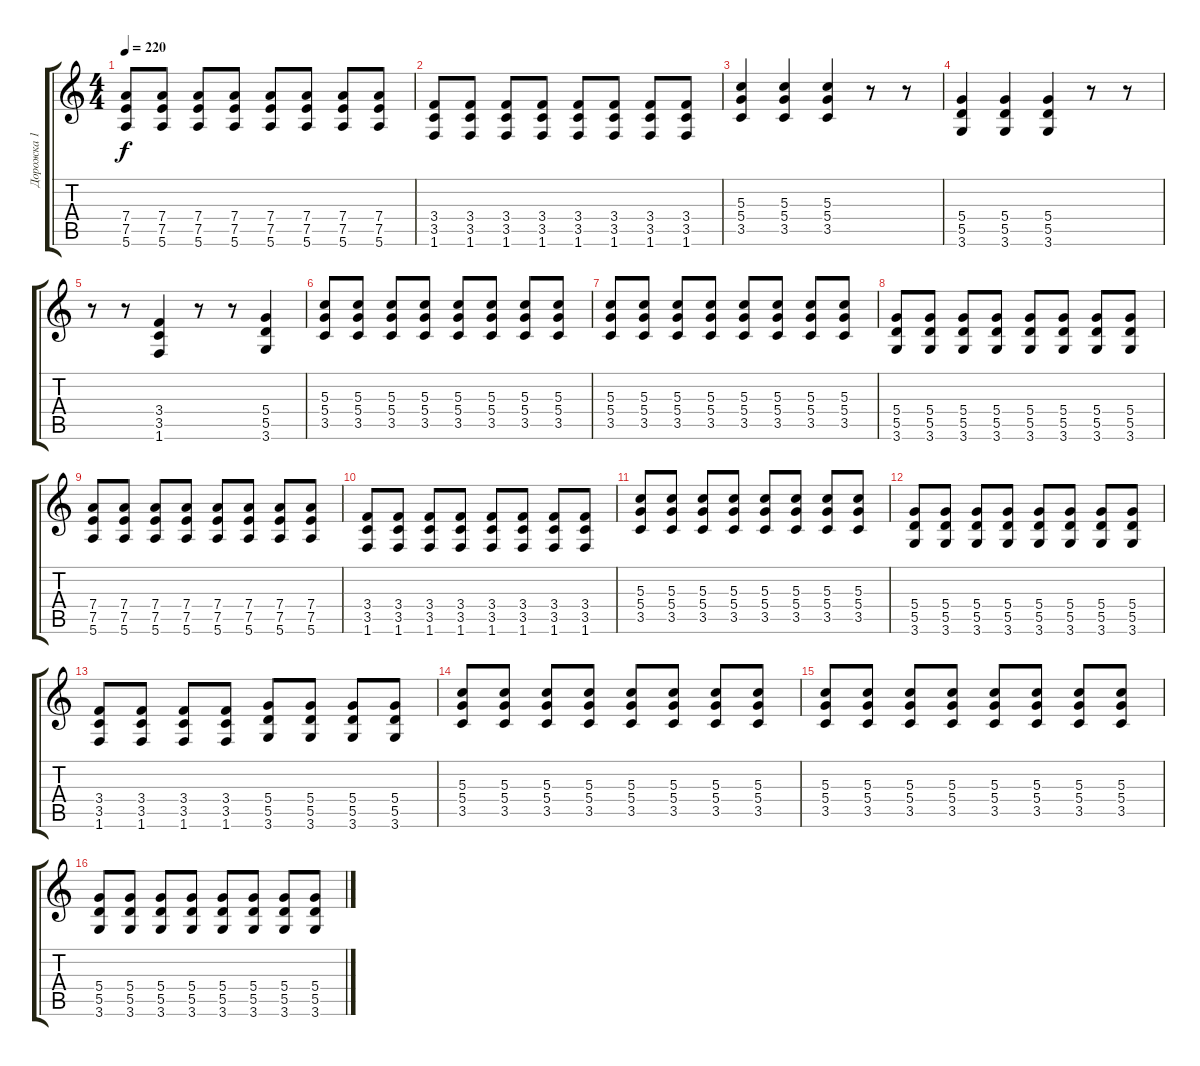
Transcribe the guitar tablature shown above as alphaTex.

\track ("Дорожка 1" "Дорожка 1") {instrument distortionguitar}
\staff {score tabs}
\tuning (E4 B3 G3 D3 A2 E2) {hide}
\ts (4 4)
\tempo 220
\clef g2
\ks c
(7.4 7.5 5.6).8{dy f} (7.4 7.5 5.6).8 (7.4 7.5 5.6).8 (7.4 7.5 5.6).8 (7.4 7.5 5.6).8 (7.4 7.5 5.6).8 (7.4 7.5 5.6).8 (7.4 7.5 5.6).8 |
(3.4 3.5 1.6).8 (3.4 3.5 1.6).8 (3.4 3.5 1.6).8 (3.4 3.5 1.6).8 (3.4 3.5 1.6).8 (3.4 3.5 1.6).8 (3.4 3.5 1.6).8 (3.4 3.5 1.6).8 |
(5.3 5.4 3.5).4 (5.3 5.4 3.5).4 (5.3 5.4 3.5).4 r.8 r.8 |
(5.4 5.5 3.6).4 (5.4 5.5 3.6).4 (5.4 5.5 3.6).4 r.8 r.8 |
r.8 r.8 (3.4 3.5 1.6).4 r.8 r.8 (5.4 5.5 3.6).4 |
(5.3 5.4 3.5).8 (5.3 5.4 3.5).8 (5.3 5.4 3.5).8 (5.3 5.4 3.5).8 (5.3 5.4 3.5).8 (5.3 5.4 3.5).8 (5.3 5.4 3.5).8 (5.3 5.4 3.5).8 |
(5.3 5.4 3.5).8 (5.3 5.4 3.5).8 (5.3 5.4 3.5).8 (5.3 5.4 3.5).8 (5.3 5.4 3.5).8 (5.3 5.4 3.5).8 (5.3 5.4 3.5).8 (5.3 5.4 3.5).8 |
(5.4 5.5 3.6).8 (5.4 5.5 3.6).8 (5.4 5.5 3.6).8 (5.4 5.5 3.6).8 (5.4 5.5 3.6).8 (5.4 5.5 3.6).8 (5.4 5.5 3.6).8 (5.4 5.5 3.6).8 |
(7.4 7.5 5.6).8 (7.4 7.5 5.6).8 (7.4 7.5 5.6).8 (7.4 7.5 5.6).8 (7.4 7.5 5.6).8 (7.4 7.5 5.6).8 (7.4 7.5 5.6).8 (7.4 7.5 5.6).8 |
(3.4 3.5 1.6).8 (3.4 3.5 1.6).8 (3.4 3.5 1.6).8 (3.4 3.5 1.6).8 (3.4 3.5 1.6).8 (3.4 3.5 1.6).8 (3.4 3.5 1.6).8 (3.4 3.5 1.6).8 |
(5.3 5.4 3.5).8 (5.3 5.4 3.5).8 (5.3 5.4 3.5).8 (5.3 5.4 3.5).8 (5.3 5.4 3.5).8 (5.3 5.4 3.5).8 (5.3 5.4 3.5).8 (5.3 5.4 3.5).8 |
(5.4 5.5 3.6).8 (5.4 5.5 3.6).8 (5.4 5.5 3.6).8 (5.4 5.5 3.6).8 (5.4 5.5 3.6).8 (5.4 5.5 3.6).8 (5.4 5.5 3.6).8 (5.4 5.5 3.6).8 |
(3.4 3.5 1.6).8 (3.4 3.5 1.6).8 (3.4 3.5 1.6).8 (3.4 3.5 1.6).8 (5.4 5.5 3.6).8 (5.4 5.5 3.6).8 (5.4 5.5 3.6).8 (5.4 5.5 3.6).8 |
(5.3 5.4 3.5).8 (5.3 5.4 3.5).8 (5.3 5.4 3.5).8 (5.3 5.4 3.5).8 (5.3 5.4 3.5).8 (5.3 5.4 3.5).8 (5.3 5.4 3.5).8 (5.3 5.4 3.5).8 |
(5.3 5.4 3.5).8 (5.3 5.4 3.5).8 (5.3 5.4 3.5).8 (5.3 5.4 3.5).8 (5.3 5.4 3.5).8 (5.3 5.4 3.5).8 (5.3 5.4 3.5).8 (5.3 5.4 3.5).8 |
(5.4 5.5 3.6).8 (5.4 5.5 3.6).8 (5.4 5.5 3.6).8 (5.4 5.5 3.6).8 (5.4 5.5 3.6).8 (5.4 5.5 3.6).8 (5.4 5.5 3.6).8 (5.4 5.5 3.6).8
